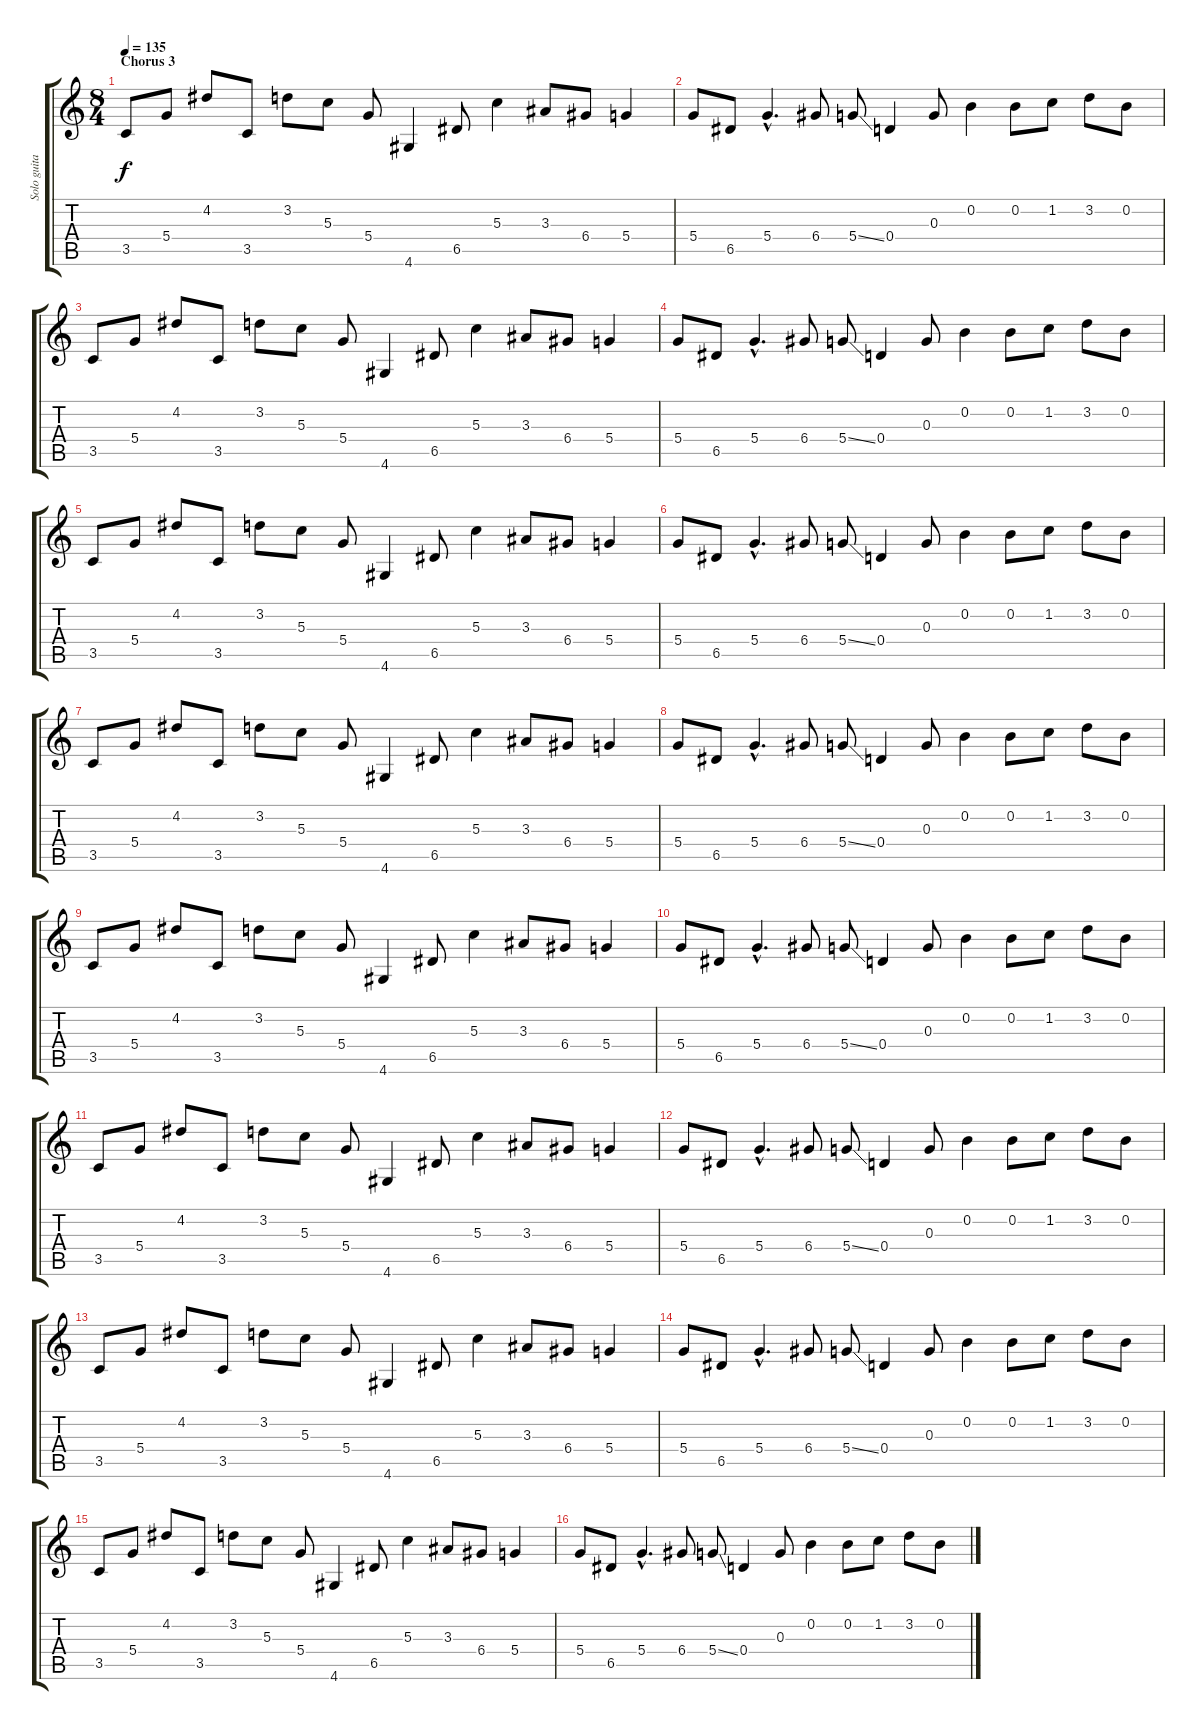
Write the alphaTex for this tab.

\track ("Solo guitar" "Solo guita") {instrument electricguitarclean}
\staff {score tabs}
\tuning (E4 B3 G3 D3 A2 E2) {hide}
\ts (8 4)
\section ("" "Chorus 3")
\tempo 135
\clef g2
\ks c
3.5.8{dy f volume 12} 5.4.8 4.2.8 3.5.8 3.2.8 5.3.8 5.4.8 4.6.4 6.5.8 5.3.4 3.3.8 6.4.8 5.4.4 |
5.4.8 6.5.8 5.4{hac}.4{d} 6.4.8 5.4{ss}.8 0.4.4 0.3.8 0.2.4 0.2.8 1.2.8 3.2.8 0.2.8 |
3.5.8 5.4.8 4.2.8 3.5.8 3.2.8 5.3.8 5.4.8 4.6.4 6.5.8 5.3.4 3.3.8 6.4.8 5.4.4 |
5.4.8 6.5.8 5.4{hac}.4{d} 6.4.8 5.4{ss}.8 0.4.4 0.3.8 0.2.4 0.2.8 1.2.8 3.2.8 0.2.8 |
3.5.8 5.4.8 4.2.8 3.5.8 3.2.8 5.3.8 5.4.8 4.6.4 6.5.8 5.3.4 3.3.8 6.4.8 5.4.4 |
5.4.8 6.5.8 5.4{hac}.4{d} 6.4.8 5.4{ss}.8 0.4.4 0.3.8 0.2.4 0.2.8 1.2.8 3.2.8 0.2.8 |
3.5.8 5.4.8 4.2.8 3.5.8 3.2.8 5.3.8 5.4.8 4.6.4 6.5.8 5.3.4 3.3.8 6.4.8 5.4.4 |
5.4.8 6.5.8 5.4{hac}.4{d} 6.4.8 5.4{ss}.8 0.4.4 0.3.8 0.2.4 0.2.8 1.2.8 3.2.8 0.2.8 |
3.5.8 5.4.8 4.2.8 3.5.8 3.2.8 5.3.8 5.4.8 4.6.4 6.5.8 5.3.4 3.3.8 6.4.8 5.4.4 |
5.4.8 6.5.8 5.4{hac}.4{d} 6.4.8 5.4{ss}.8 0.4.4 0.3.8 0.2.4 0.2.8 1.2.8 3.2.8 0.2.8 |
3.5.8 5.4.8 4.2.8 3.5.8 3.2.8 5.3.8 5.4.8 4.6.4 6.5.8 5.3.4 3.3.8 6.4.8 5.4.4 |
5.4.8 6.5.8 5.4{hac}.4{d} 6.4.8 5.4{ss}.8 0.4.4 0.3.8 0.2.4 0.2.8 1.2.8 3.2.8 0.2.8 |
3.5.8 5.4.8 4.2.8 3.5.8 3.2.8 5.3.8 5.4.8 4.6.4 6.5.8 5.3.4 3.3.8 6.4.8 5.4.4 |
5.4.8 6.5.8 5.4{hac}.4{d} 6.4.8 5.4{ss}.8 0.4.4 0.3.8 0.2.4 0.2.8 1.2.8 3.2.8 0.2.8 |
3.5.8 5.4.8 4.2.8 3.5.8 3.2.8 5.3.8 5.4.8 4.6.4 6.5.8 5.3.4 3.3.8 6.4.8 5.4.4 |
5.4.8 6.5.8 5.4{hac}.4{d} 6.4.8 5.4{ss}.8 0.4.4 0.3.8 0.2.4 0.2.8 1.2.8 3.2.8 0.2.8
